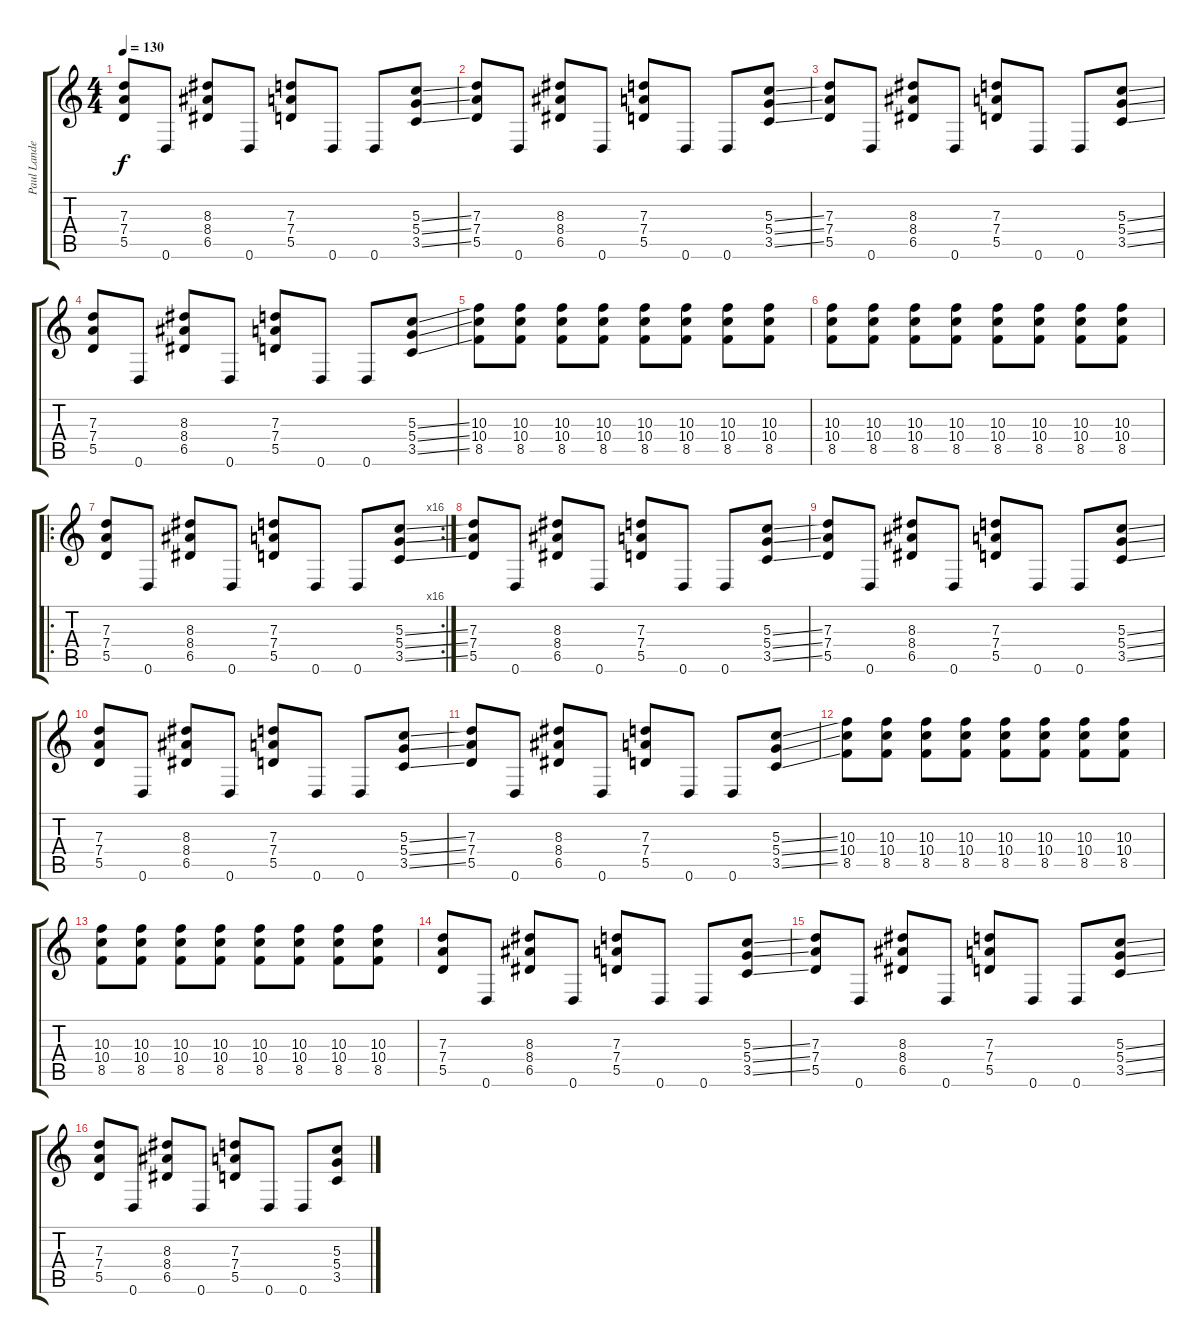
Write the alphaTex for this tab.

\track ("Paul Landers" "Paul Lande") {instrument distortionguitar}
\staff {score tabs}
\tuning (E4 B3 G3 D3 A2 D2) {hide}
\ts (4 4)
\tempo 130
\clef g2
\ks c
(7.3 7.4 5.5).8{dy f} 0.6.8 (8.3 8.4 6.5).8 0.6.8 (7.3 7.4 5.5).8 0.6.8 0.6.8 (5.3{ss} 5.4{ss} 3.5{ss}).8 |
(7.3 7.4 5.5).8 0.6.8 (8.3 8.4 6.5).8 0.6.8 (7.3 7.4 5.5).8 0.6.8 0.6.8 (5.3{ss} 5.4{ss} 3.5{ss}).8 |
(7.3 7.4 5.5).8 0.6.8 (8.3 8.4 6.5).8 0.6.8 (7.3 7.4 5.5).8 0.6.8 0.6.8 (5.3{ss} 5.4{ss} 3.5{ss}).8 |
(7.3 7.4 5.5).8 0.6.8 (8.3 8.4 6.5).8 0.6.8 (7.3 7.4 5.5).8 0.6.8 0.6.8 (5.3{ss} 5.4{ss} 3.5{ss}).8 |
(10.3 10.4 8.5).8 (10.3 10.4 8.5).8 (10.3 10.4 8.5).8 (10.3 10.4 8.5).8 (10.3 10.4 8.5).8 (10.3 10.4 8.5).8 (10.3 10.4 8.5).8 (10.3 10.4 8.5).8 |
(10.3 10.4 8.5).8 (10.3 10.4 8.5).8 (10.3 10.4 8.5).8 (10.3 10.4 8.5).8 (10.3 10.4 8.5).8 (10.3 10.4 8.5).8 (10.3 10.4 8.5).8 (10.3 10.4 8.5).8 |
\ro
\rc 16
(7.3 7.4 5.5).8 0.6.8 (8.3 8.4 6.5).8 0.6.8 (7.3 7.4 5.5).8 0.6.8 0.6.8 (5.3{ss} 5.4{ss} 3.5{ss}).8 |
(7.3 7.4 5.5).8 0.6.8 (8.3 8.4 6.5).8 0.6.8 (7.3 7.4 5.5).8 0.6.8 0.6.8 (5.3{ss} 5.4{ss} 3.5{ss}).8 |
(7.3 7.4 5.5).8 0.6.8 (8.3 8.4 6.5).8 0.6.8 (7.3 7.4 5.5).8 0.6.8 0.6.8 (5.3{ss} 5.4{ss} 3.5{ss}).8 |
(7.3 7.4 5.5).8 0.6.8 (8.3 8.4 6.5).8 0.6.8 (7.3 7.4 5.5).8 0.6.8 0.6.8 (5.3{ss} 5.4{ss} 3.5{ss}).8 |
(7.3 7.4 5.5).8 0.6.8 (8.3 8.4 6.5).8 0.6.8 (7.3 7.4 5.5).8 0.6.8 0.6.8 (5.3{ss} 5.4{ss} 3.5{ss}).8 |
(10.3 10.4 8.5).8 (10.3 10.4 8.5).8 (10.3 10.4 8.5).8 (10.3 10.4 8.5).8 (10.3 10.4 8.5).8 (10.3 10.4 8.5).8 (10.3 10.4 8.5).8 (10.3 10.4 8.5).8 |
(10.3 10.4 8.5).8 (10.3 10.4 8.5).8 (10.3 10.4 8.5).8 (10.3 10.4 8.5).8 (10.3 10.4 8.5).8 (10.3 10.4 8.5).8 (10.3 10.4 8.5).8 (10.3 10.4 8.5).8 |
(7.3 7.4 5.5).8 0.6.8 (8.3 8.4 6.5).8 0.6.8 (7.3 7.4 5.5).8 0.6.8 0.6.8 (5.3{ss} 5.4{ss} 3.5{ss}).8 |
(7.3 7.4 5.5).8 0.6.8 (8.3 8.4 6.5).8 0.6.8 (7.3 7.4 5.5).8 0.6.8 0.6.8 (5.3{ss} 5.4{ss} 3.5{ss}).8 |
(7.3 7.4 5.5).8 0.6.8 (8.3 8.4 6.5).8 0.6.8 (7.3 7.4 5.5).8 0.6.8 0.6.8 (5.3{ss} 5.4{ss} 3.5{ss}).8
